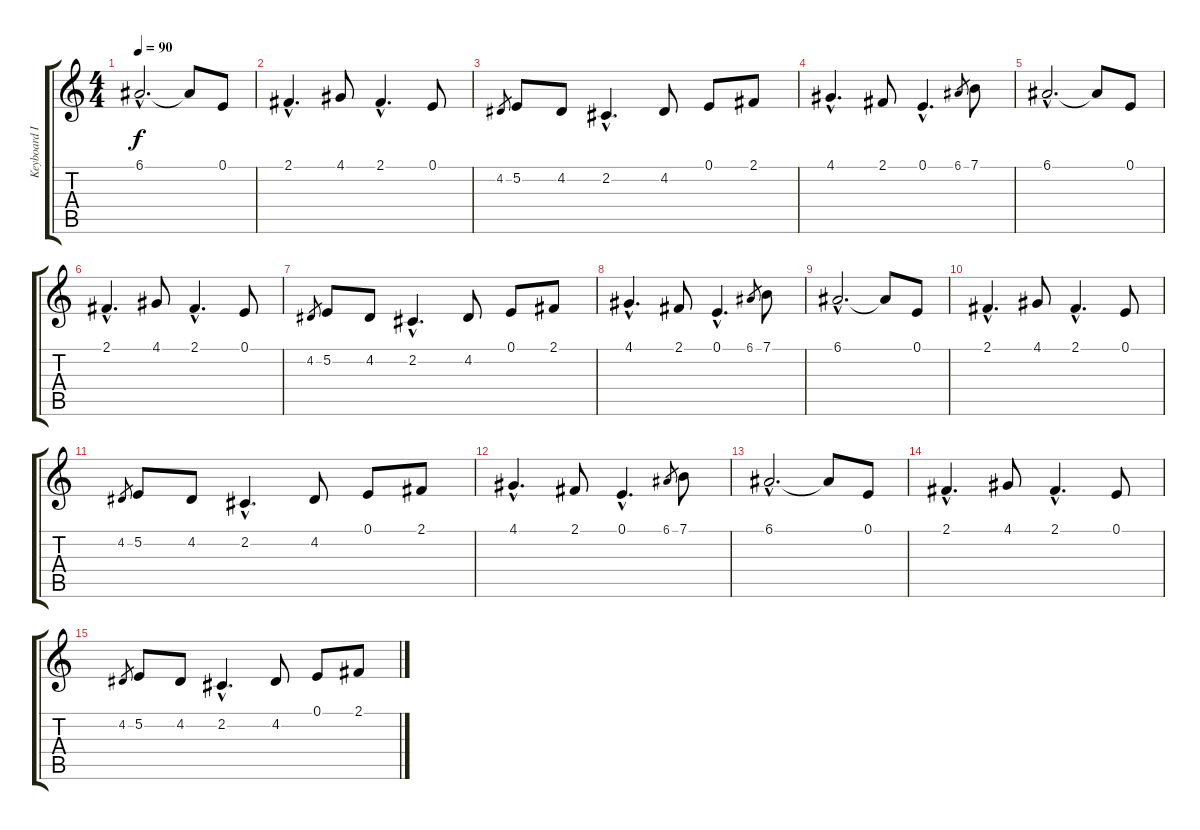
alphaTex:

\track ("Keyboard III" "Keyboard I") {instrument oboe}
\staff {score tabs}
\tuning (E4 B3 G3 D3 A2 E2) {hide}
\ts (4 4)
\tempo 90
\clef g2
\ks c
6.1{hac}.2{d dy f} 6.1{t}.8 0.1.8 |
2.1{hac}.4{d} 4.1.8 2.1{hac}.4{d} 0.1.8 |
4.2.8{gr} 5.2.8 4.2.8 2.2{hac}.4{d} 4.2.8 0.1.8 2.1.8 |
4.1{hac}.4{d} 2.1.8 0.1{hac}.4{d} 6.1.8{gr} 7.1.8 |
6.1{hac}.2{d} 6.1{t}.8 0.1.8 |
2.1{hac}.4{d} 4.1.8 2.1{hac}.4{d} 0.1.8 |
4.2.8{gr} 5.2.8 4.2.8 2.2{hac}.4{d} 4.2.8 0.1.8 2.1.8 |
4.1{hac}.4{d} 2.1.8 0.1{hac}.4{d} 6.1.8{gr} 7.1.8 |
6.1{hac}.2{d} 6.1{t}.8 0.1.8 |
2.1{hac}.4{d} 4.1.8 2.1{hac}.4{d} 0.1.8 |
4.2.8{gr} 5.2.8 4.2.8 2.2{hac}.4{d} 4.2.8 0.1.8 2.1.8 |
4.1{hac}.4{d} 2.1.8 0.1{hac}.4{d} 6.1.8{gr} 7.1.8 |
6.1{hac}.2{d} 6.1{t}.8 0.1.8 |
2.1{hac}.4{d} 4.1.8 2.1{hac}.4{d} 0.1.8 |
4.2.8{gr} 5.2.8 4.2.8 2.2{hac}.4{d} 4.2.8 0.1.8 2.1.8
